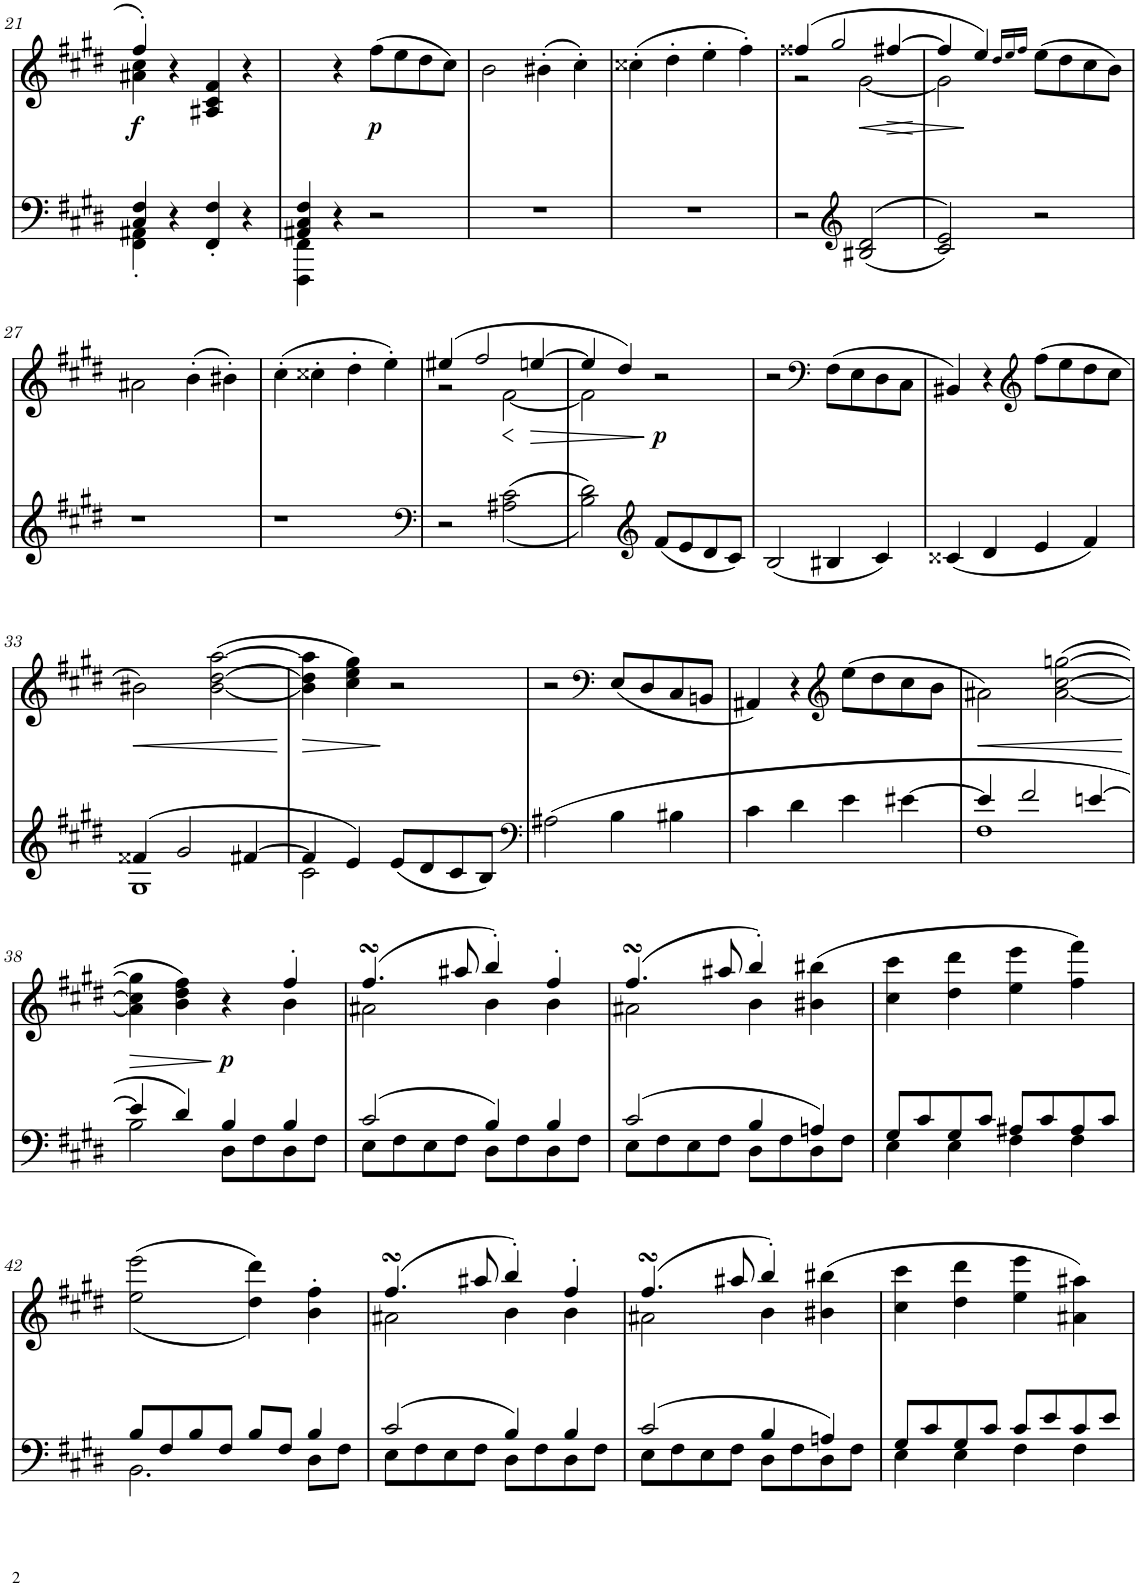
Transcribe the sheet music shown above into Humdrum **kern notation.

**kern	**kern	**text	**dynam
*part2	*part1	*part1	*part1
*staff2	*staff1	*staff1	*staff1
*I"piano	*I"piano	*	*
*I'Pno	*I'Pno	*	*
!!LO:PB:g=z
*clefF4	*clefG2	*	*
*k[f#c#g#d#]	*k[f#c#g#d#]	*	*
*E:	*E:	*	*
*M4/4	*M4/4	*	*
=21	=21	=21	=21
*^	*^	*	*
!	!	!	!	!LO:LY:b	!LO:DY:b
4C#/ 4F#/	4FF#\' 4AA#X\'	4ff#'/	4a#X\ 4cc#\	f	f
4r	2.ryy	4r	2.ryy	.	.
4FF#/'< 4F#/'<	.	4A#X/ 4c#/ 4f#/	.	.	.
4r	.	4r	.	.	.
*	*	*v	*v	*	*
=22	=22	=22	=22	=22
4AA#X/ 4C#/ 4F#/	4FFF#\ 4FF#\	4ryy	.	.
4r	2.ryy	4r	.	.
!	!	!	!LO:LY:b	!LO:DY:b
2r	.	(8ff#\L	p	p
.	.	8ee\	.	.
.	.	8dd#\	.	.
.	.	8cc#\J)	.	.
*v	*v	*	*	*
=23	=23	=23	=23
1r	2b\	.	.
.	(4b#X'\	.	.
.	4cc#'\)	.	.
=24	=24	=24	=24
1r	(4cc##X'\	.	.
.	4dd#'\	.	.
.	4ee'\	.	.
.	4ff#'\)	.	.
=25	=25	=25	=25
*	*^	*	*
2r	(4ff##X/	2r	.	.
.	2gg#/	.	.	.
*clefG2	*	*	*	*
!	!	!	!	!LO:HP:b
(>(2B#X/ 2d#/	.	[2g#\	.	<
!	!	!	!	!LO:HP:b
.	[4ff#X/	.	.	>
=26	=26	=26	=26	=26
2c#/ 2e/))	4ff#/]	2g#\]	.	.
.	4ee/)	.	.	]
.	16qdd#/LL	.	.	.
.	16qee/	.	.	.
.	16qff#/JJ	.	.	.
2r	(8ee\L	2ryy	.	.
.	8dd#\	.	.	.
.	8cc#\	.	.	.
.	8b\J)	.	.	.
*	*v	*v	*	*
!!LO:LB:g=z
=27	=27	=27	=27
1r	2a#X\	.	.
.	(4b'\	.	.
.	4b#X'\)	.	.
=28	=28	=28	=28
1r	(4cc#'\	.	.
.	4cc##X'\	.	.
.	4dd#'\	.	.
.	4ee'\)	.	.
=29	=29	=29	=29
*clefF4	*	*	*
*	*^	*	*
2r	(4ee#X/	2r	.	.
.	2ff#/	.	.	.
!	!	!	!LO:LY:b	!
((<2A#X\ 2c#\	.	[2f#\	<	.
!	!	!	!	!LO:HP:b
.	[4een/	.	.	>
*	*v	*v	*	*
.	.	.	[
=30	=30	=30	=30
*	*^	*	*
!	!	!	!LO:LY:b	!
2B\ 2d#\))	4ee/]	2f#\]	>	.
.	4dd#/)	.	.	.
*clefG2	*	*	*	*
!	!	!	!	!LO:DY:n=1:b
(8f#/L	2r	2ryy	.	] p
8e/	.	.	.	.
8d#/	.	.	.	.
8c#/J)	.	.	.	.
*	*v	*v	*	*
=31	=31	=31	=31
(2B/	2r	.	.
*	*clefF4	*	*
!	!	!LO:LY:b	!
4B#X/	(8F#\L	p	.
.	8E\	.	.
4c#/)	8D#\	.	.
.	8C#\J	.	.
=32	=32	=32	=32
(4c##X/	4BB#X/)	.	.
4d#/	4r	.	.
*	*clefG2	*	*
4e/	(8ff#\L	.	.
.	8ee\	.	.
4f#/)	8dd#\	.	.
.	8cc#\J	.	.
!!LO:LB:g=z
=33	=33	=33	=33
*^	*	*	*
!	!	!	!LO:LY:b	!LO:HP:b
(4f##X/	1G#	2b#X\)	<	<
2g#/	.	.	.	.
!	!	!	!LO:LY:b	!
.	.	([2b#\ [2dd#\ [2aa\	>	.
[4f#X/	.	.	.	.
*v	*v	*	*	*
.	.	.	[
=34	=34	=34	=34
*^	*	*	*
!	!	!	!	!LO:HP:b
4f#/]	2c#\	4b#\] 4dd#\] 4aa\]	.	>
4e/)	.	4cc#\ 4ee\ 4gg#\)	.	.
(8e/L	2ryy	2r	.	]
8d#/	.	.	.	.
8c#/	.	.	.	.
8B/J)	.	.	.	.
*v	*v	*	*	*
=35	=35	=35	=35
*clefF4	*	*	*
(2A#X\	2r	.	.
*	*clefF4	*	*
4B\	(8E/L	.	.
.	8D#/	.	.
4B#X\	8C#/	.	.
.	8BBn/J	.	.
=36	=36	=36	=36
4c#\	4AA#X/)	.	.
4d#\	4r	.	.
*	*clefG2	*	*
4e\	(8ee\L	.	.
.	8dd#\	.	.
[4e#X\	8cc#\	.	.
.	8b\J	.	.
=37	=37	=37	=37
*^	*	*	*
!	!	!	!LO:LY:b	!LO:HP:b
4e#/]	1F#	2a#X\)	<	<
2f#/	.	.	.	.
!	!	!	!LO:LY:b	!
.	.	([2a#\ [2cc#\ [>2ggn\	>	.
[4en/	.	.	.	.
*v	*v	*	*	*
.	.	.	[
!!LO:LB:g=z
=38	=38	=38	=38
*^	*	*	*
!	!	!	!	!LO:HP:b
*	*	*^	*	*
4e/]	2B\	4a#\] 4cc#\] 4gg\]	2.ryy	.	>
4d#/)	.	4b\ 4dd#\ 4ff#\)	.	.	.
!	!	!	!	!	!LO:DY:n=1:b
4B/	8D#\L	4r	.	.	] p
.	8F#\	.	.	.	.
!	!	!	!	!LO:LY:b	!
4B/	8D#\	4ff#'/	4b\	p	.
.	8F#\J	.	.	.	.
=39	=39	=39	=39	=39	=39
(2c#/	8E\L	(4.ff#sSSS/	2a#X\	.	.
.	8F#\	.	.	.	.
.	8E\	.	.	.	.
.	8F#\J	8aa#X/	.	.	.
4B/)	8D#\L	4bb'/)	4b\	.	.
.	8F#\	.	.	.	.
4B/	8D#\	4ff#'/	4b\	.	.
.	8F#\J	.	.	.	.
=40	=40	=40	=40	=40	=40
(2c#/	8E\L	(4.ff#sSSS/	2a#X\	.	.
.	8F#\	.	.	.	.
.	8E\	.	.	.	.
.	8F#\J	8aa#X/	.	.	.
4B/	8D#\L	4bb'/)	4b\	.	.
.	8F#\	.	.	.	.
4An/)	8D#\	4ryy	(>4b#X\ 4bb#X\	.	.
.	8F#\J	.	.	.	.
*	*	*v	*v	*	*
=41	=41	=41	=41	=41
8G#/L	4E\	4cc#\ 4ccc#\	.	.
8c#/	.	.	.	.
8G#/	4E\	4dd#\ 4ddd#\	.	.
8c#/J	.	.	.	.
8A#X/L	4F#\	4ee\ 4eee\	.	.
8c#/	.	.	.	.
8A#/	4F#\	4ff#\ 4fff#\)	.	.
8c#/J	.	.	.	.
!!LO:LB:g=z
=42	=42	=42	=42	=42
8B/L	2.BB\	(<(2ee\ 2eee\	.	.
8F#/	.	.	.	.
8B/	.	.	.	.
8F#/J	.	.	.	.
8B/L	.	4dd#\ 4ddd#\))	.	.
8F#/J	.	.	.	.
4B/	8D#\L	4b\' 4ff#\'	.	.
.	8F#\J	.	.	.
=43	=43	=43	=43	=43
*	*	*^	*	*
(2c#/	8E\L	(4.ff#sSSS/	2a#X\	.	.
.	8F#\	.	.	.	.
.	8E\	.	.	.	.
.	8F#\J	8aa#X/	.	.	.
4B/)	8D#\L	4bb'/)	4b\	.	.
.	8F#\	.	.	.	.
4B/	8D#\	4ff#'/	4b\	.	.
.	8F#\J	.	.	.	.
=44	=44	=44	=44	=44	=44
(2c#/	8E\L	(4.ff#sSSS/	2a#X\	.	.
.	8F#\	.	.	.	.
.	8E\	.	.	.	.
.	8F#\J	8aa#X/	.	.	.
4B/	8D#\L	4bb'/)	4b\	.	.
.	8F#\	.	.	.	.
4An/)	8D#\	(>4b#X\ 4bb#X\	4ryy	.	.
.	8F#\J	.	.	.	.
*	*	*v	*v	*	*
=45	=45	=45	=45	=45
8G#/L	4E\	4cc#\ 4ccc#\	.	.
8c#/	.	.	.	.
8G#/	4E\	4dd#\ 4ddd#\	.	.
8c#/J	.	.	.	.
8c#/L	4F#\	4ee\ 4eee\	.	.
8e/	.	.	.	.
8c#/	4F#\	4a#X\ 4aa#X\)	.	.
8e/J	.	.	.	.
*v	*v	*	*	*
=	=	=	=
*-	*-	*-	*-
